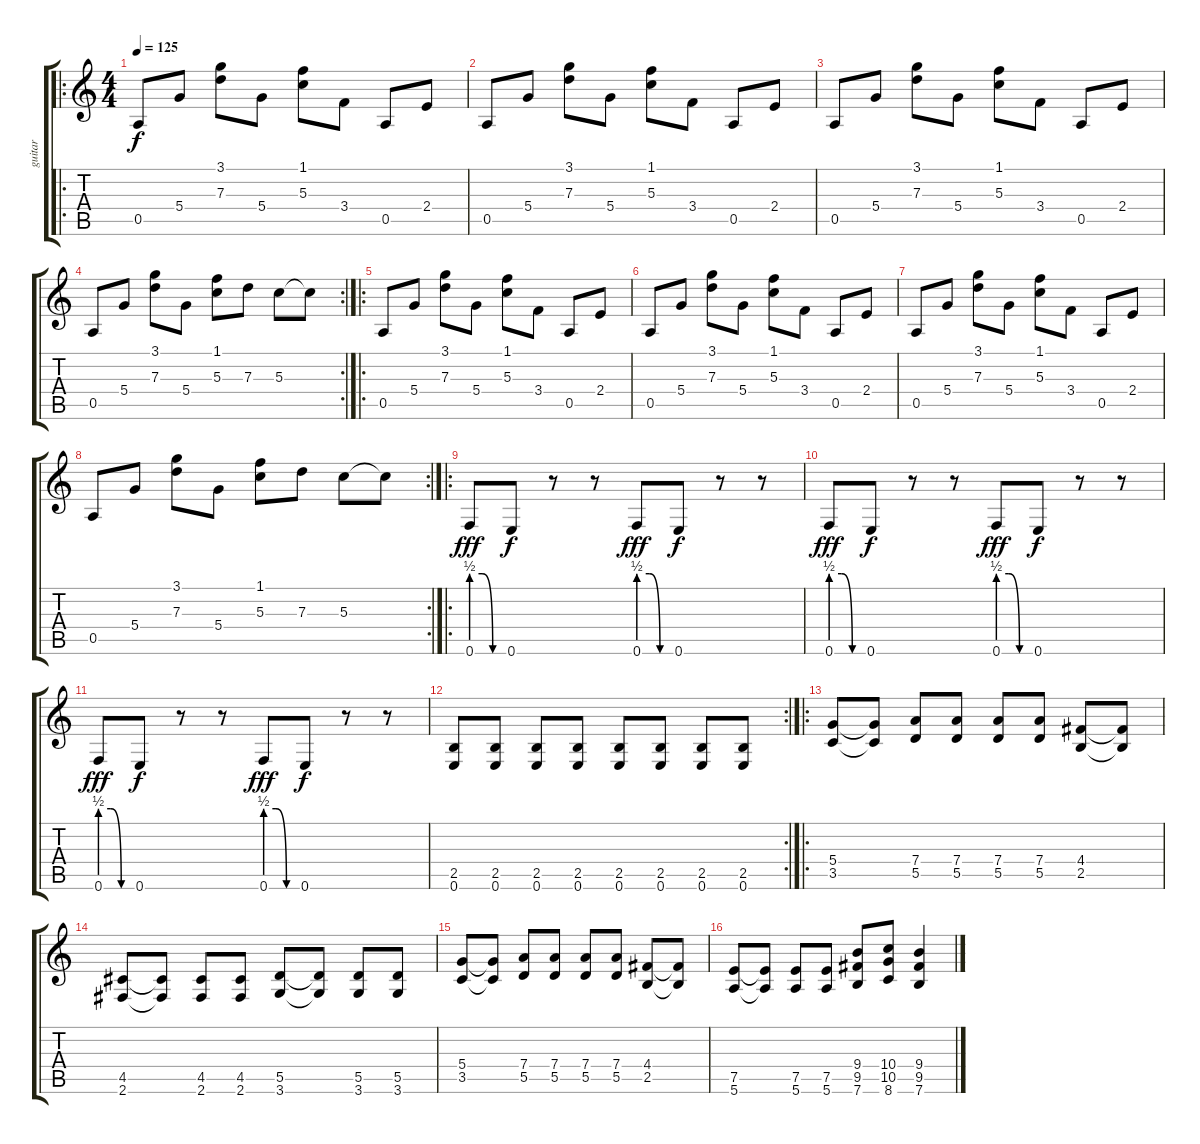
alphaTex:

\track ("guitar" "guitar") {instrument electricguitarmuted}
\staff {score tabs}
\tuning (E4 B3 G3 D3 A2 E2) {hide}
\ro
\ts (4 4)
\tempo 125
\clef g2
\ks c
0.5.8{dy f instrument electricguitarmuted} 5.4.8 (3.1 7.3).8 5.4.8 (1.1 5.3).8 3.4.8 0.5.8 2.4.8 |
0.5.8{instrument electricguitarmuted} 5.4.8 (3.1 7.3).8 5.4.8 (1.1 5.3).8 3.4.8 0.5.8 2.4.8 |
0.5.8{instrument electricguitarmuted} 5.4.8 (3.1 7.3).8 5.4.8 (1.1 5.3).8 3.4.8 0.5.8 2.4.8 |
\rc 2
0.5.8{instrument electricguitarmuted} 5.4.8 (3.1 7.3).8 5.4.8 (1.1 5.3).8 7.3.8 5.3.8 5.3{t}.8 |
\ro
0.5.8{volume 10 balance 0 instrument electricguitarmuted} 5.4.8 (3.1 7.3).8 5.4.8 (1.1 5.3).8 3.4.8 0.5.8 2.4.8 |
0.5.8 5.4.8 (3.1 7.3).8 5.4.8 (1.1 5.3).8 3.4.8 0.5.8 2.4.8 |
0.5.8 5.4.8 (3.1 7.3).8 5.4.8 (1.1 5.3).8 3.4.8 0.5.8 2.4.8 |
\rc 2
0.5.8 5.4.8 (3.1 7.3).8 5.4.8 (1.1 5.3).8 7.3.8 5.3.8 5.3{t}.8 |
\ro
0.6{be (custom 0 2 20 2 40 0 60 0)}.8{dy fff volume 13 balance 8 instrument distortionguitar} 0.6.8{dy f instrument distortionguitar} r.8 r.8 0.6{be (custom 0 2 20 2 40 0 60 0)}.8{dy fff instrument distortionguitar} 0.6.8{dy f instrument distortionguitar} r.8 r.8 |
0.6{be (custom 0 2 20 2 40 0 60 0)}.8{dy fff instrument distortionguitar} 0.6.8{dy f instrument distortionguitar} r.8 r.8 0.6{be (custom 0 2 20 2 40 0 60 0)}.8{dy fff instrument distortionguitar} 0.6.8{dy f instrument distortionguitar} r.8 r.8 |
0.6{be (custom 0 2 20 2 40 0 60 0)}.8{dy fff instrument distortionguitar} 0.6.8{dy f instrument distortionguitar} r.8 r.8 0.6{be (custom 0 2 20 2 40 0 60 0)}.8{dy fff instrument distortionguitar} 0.6.8{dy f instrument distortionguitar} r.8 r.8 |
\rc 2
(2.5 0.6).8{instrument distortionguitar} (2.5 0.6).8 (2.5 0.6).8 (2.5 0.6).8 (2.5 0.6).8 (2.5 0.6).8 (2.5 0.6).8 (2.5 0.6).8 |
\ro
(5.4 3.5).8{volume 13 instrument distortionguitar} (5.4{t} 3.5{t}).8 (7.4 5.5).8 (7.4 5.5).8 (7.4 5.5).8 (7.4 5.5).8 (4.4 2.5).8 (4.4{t} 2.5{t}).8 |
(4.5 2.6).8 (4.5{t} 2.6{t}).8 (4.5 2.6).8 (4.5 2.6).8 (5.5 3.6).8 (5.5{t} 3.6{t}).8 (5.5 3.6).8 (5.5 3.6).8 |
(5.4 3.5).8 (5.4{t} 3.5{t}).8 (7.4 5.5).8 (7.4 5.5).8 (7.4 5.5).8 (7.4 5.5).8 (4.4 2.5).8 (4.4{t} 2.5{t}).8 |
(7.5 5.6).8 (7.5{t} 5.6{t}).8 (7.5 5.6).8 (7.5 5.6).8 (9.4 9.5 7.6).8 (10.4 10.5 8.6).8 (9.4 9.5 7.6).4
